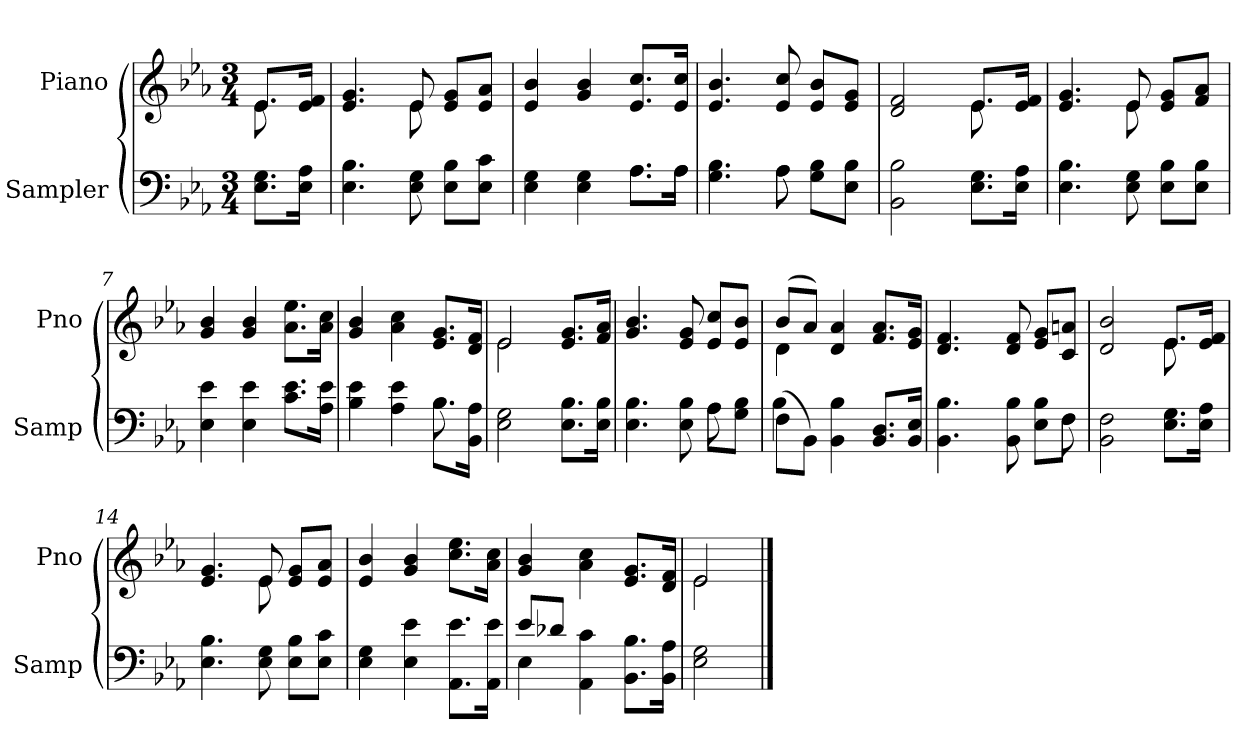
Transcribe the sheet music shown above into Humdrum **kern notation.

**kern	**kern
*part2	*part1
*staff2	*staff1
*I"Sampler	*I"Piano
*I'Samp	*I'Pno
*clefF4	*clefG2
*k[b-e-a-]	*k[b-e-a-]
*E-:	*E-:
*M3/4	*M3/4
=1	=1
*	*^
8.E-\ 8.G\L	8.e-/L	8.e-
16E-\ 16A-\Jk	16e-/ 16f/Jk	16ryy
=2	=2	=2
4.E- 4.B-	4.e- 4.g	4.ryy
8E- 8G	8e-/	8e-
8E-\ 8B-\L	8e-/ 8g/L	4ryy
8E-\ 8c\J	8e-/ 8a-/J	.
*	*v	*v
=3	=3
*^	*
4E- 4G	2ryy	4e- 4b-
4E- 4G	.	4g 4b-
8.A-\L	8.A-\L	8.e-/ 8.cc/L
16A-\Jk	16A-\Jk	16e-/ 16cc/Jk
=4	=4	=4
4.G 4.B-	4.ryy	4.e- 4.b-
8A-\	8A-	8e- 8cc
8G\ 8B-\L	4ryy	8e-/ 8b-/L
8E-\ 8B-\J	.	8e-/ 8g/J
*v	*v	*
=5	=5
*	*^
2BB- 2B-	2d 2f	2ryy
8.E-\ 8.G\L	8.e-/L	8.e-
16E-\ 16A-\Jk	16e-/ 16f/Jk	16ryy
=6	=6	=6
4.E- 4.B-	4.e- 4.g	4.ryy
8E- 8G	8e-/	8e-
8E-\ 8B-\L	8e-/ 8g/L	4ryy
8E-\ 8B-\J	8f/ 8a-/J	.
*	*v	*v
=7	=7
4E- 4e-	4g 4b-
4E- 4e-	4g 4b-
8.c\ 8.e-\L	8.a-\ 8.ee-\L
16A-\ 16e-\Jk	16a-\ 16cc\Jk
=8	=8
*^	*
4B- 4e-	2ryy	4g 4b-
4A- 4e-	.	4a- 4cc
8.B-\L	8.B-	8.e-/ 8.g/L
16BB-\ 16A-\Jk	16ryy	16d/ 16f/Jk
*v	*v	*
=9	=9
*	*^
2E- 2G	2e-/	2e-
8.E-\ 8.B-\L	8.e-/ 8.g/L	4ryy
16E-\ 16B-\Jk	16f/ 16a-/Jk	.
*	*v	*v
=10	=10
*^	*
4.E- 4.B-	2ryy	4.g 4.b-
8E- 8B-	.	8e- 8g
8A-\L	8A-	8e-/ 8cc/L
8G\ 8B-\J	8ryy	8e-/ 8b-/J
=11	=11	=11
*	*	*^
(8F\L	4B-	(8b-/L	4d
8BB-\J)	.	8a-/J)	.
4BB- 4B-	2ryy	4d 4a-	2ryy
8.BB-/ 8.D/L	.	8.f/ 8.a-/L	.
16BB-/ 16E-/Jk	.	16e-/ 16g/Jk	.
*	*	*v	*v
=12	=12	=12
4.BB- 4.B-	8ryy	4.d 4.f
*v	*v	*
8BB- 8B-	8d 8f
8E-\ 8B-\L	8e-/ 8g/L
*^	*
8F\J	8F	8c/ 8an/J
*v	*v	*
=13	=13
*	*^
2BB- 2F	2d 2b-	2ryy
8.E-\ 8.G\L	8.e-/L	8.e-
16E-\ 16A-\Jk	16e-/ 16f/Jk	16ryy
=14	=14	=14
4.E- 4.B-	4.e- 4.g	4.ryy
8E- 8G	8e-/	8e-
8E-\ 8B-\L	8e-/ 8g/L	4ryy
8E-\ 8c\J	8e-/ 8a-/J	.
*	*v	*v
=15	=15
4E- 4G	4e- 4b-
4E- 4e-	4g 4b-
8.AA-\ 8.e-\L	8.cc\ 8.ee-\L
16AA-\ 16e-\Jk	16a-\ 16cc\Jk
=16	=16
*^	*
8e-/L	4E-	4g 4b-
8d-X/J	.	.
4AA- 4c	2ryy	4a- 4cc
8.BB-\ 8.B-\L	.	8.e-/ 8.g/L
16BB-\ 16A-\Jk	.	16d/ 16f/Jk
*v	*v	*
=17	=17
*	*^
2E- 2G	2e-/	2e-
*	*v	*v
==	==
*-	*-
